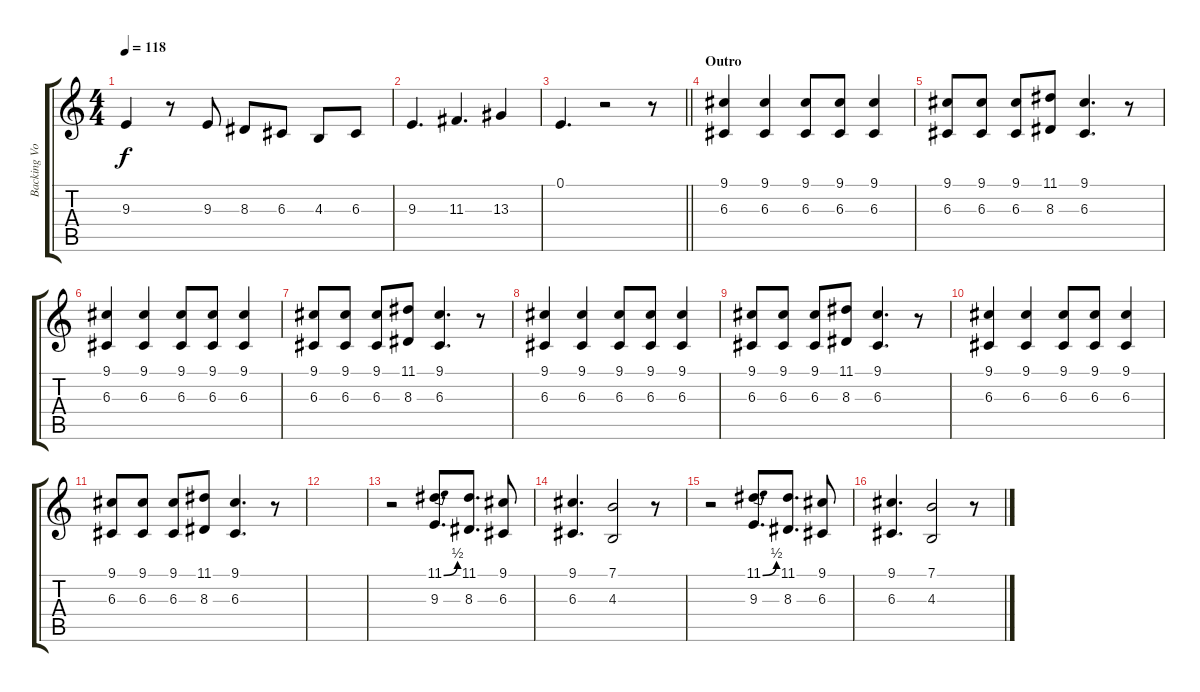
\track ("Backing Vocal" "Backing Vo") {instrument lead2sawtooth}
\staff {score tabs}
\tuning (E4 B3 G3 D3 A2 E2) {hide}
\ts (4 4)
\tempo 118
\clef g2
\ks c
9.3{t}.4{dy f} r.8 9.3.8 8.3.8 6.3.8 4.3.8 6.3.8 |
9.3.4{d} 11.3.4{d} 13.3.4 |
\barLineRight lightlight
0.1.4{d} r.2 r.8 |
\section ("" "Outro")
(9.1 6.3).4 (9.1 6.3).4 (9.1 6.3).8 (9.1 6.3).8 (9.1 6.3).4 |
(9.1 6.3).8 (9.1 6.3).8 (9.1 6.3).8 (11.1 8.3).8 (9.1 6.3).4{d} r.8 |
(9.1 6.3).4 (9.1 6.3).4 (9.1 6.3).8 (9.1 6.3).8 (9.1 6.3).4 |
(9.1 6.3).8 (9.1 6.3).8 (9.1 6.3).8 (11.1 8.3).8 (9.1 6.3).4{d} r.8 |
(9.1 6.3).4 (9.1 6.3).4 (9.1 6.3).8 (9.1 6.3).8 (9.1 6.3).4 |
(9.1 6.3).8 (9.1 6.3).8 (9.1 6.3).8 (11.1 8.3).8 (9.1 6.3).4{d} r.8 |
(9.1 6.3).4 (9.1 6.3).4 (9.1 6.3).8 (9.1 6.3).8 (9.1 6.3).4 |
(9.1 6.3).8 (9.1 6.3).8 (9.1 6.3).8 (11.1 8.3).8 (9.1 6.3).4{d} r.8 |
|
r.2 (11.1{be (bend 0 0 60 2)} 9.3).8{d} (11.1 8.3).8{d} (9.1 6.3).8 |
(9.1 6.3).4{d} (7.1 4.3).2 r.8 |
r.2 (11.1{be (bend 0 0 60 2)} 9.3).8{d} (11.1 8.3).8{d} (9.1 6.3).8 |
(9.1 6.3).4{d} (7.1 4.3).2 r.8
